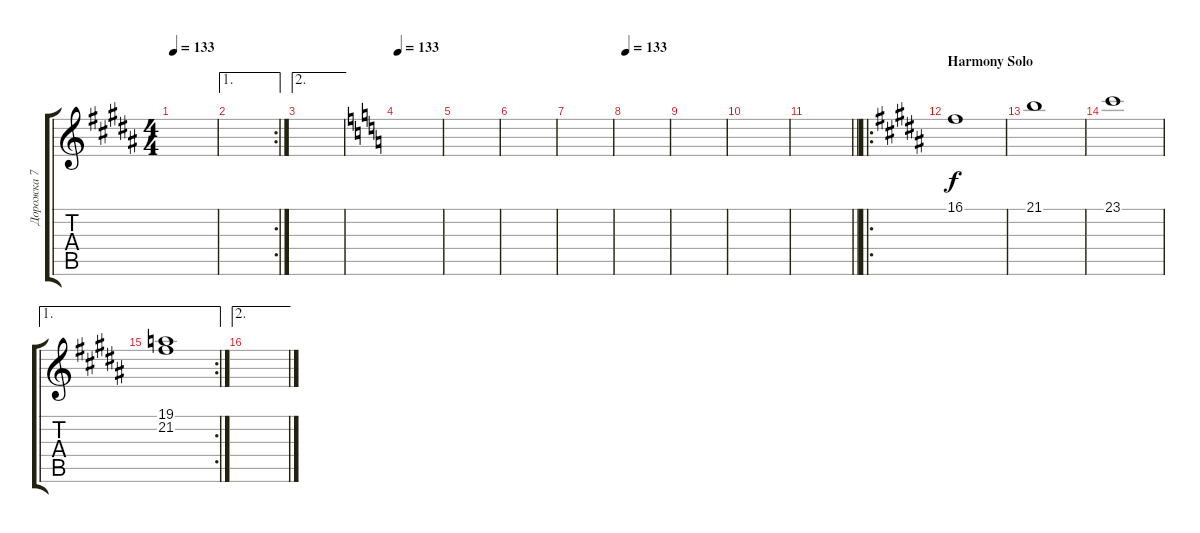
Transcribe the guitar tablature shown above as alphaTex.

\track ("Дорожка 7" "Дорожка 7") {instrument tremolostrings}
\staff {score tabs}
\tuning (D4 A3 F3 C3 G2 D2) {hide}
\ts (4 4)
\tempo 133
\clef g2
\ks g#minor
|
\ae 1
\rc 2
|
\ae 2
|
\tempo 133
\ks c
|
|
|
|
\tempo 133
|
|
|
\barLineRight lightlight
|
\ro
\section ("" "Harmony Solo")
\ks g#minor
16.1.1{volume 12 instrument stringensemble1} |
21.1.1 |
23.1.1 |
\ae 1
\rc 2
(19.1 21.2).1 |
\ae 2
